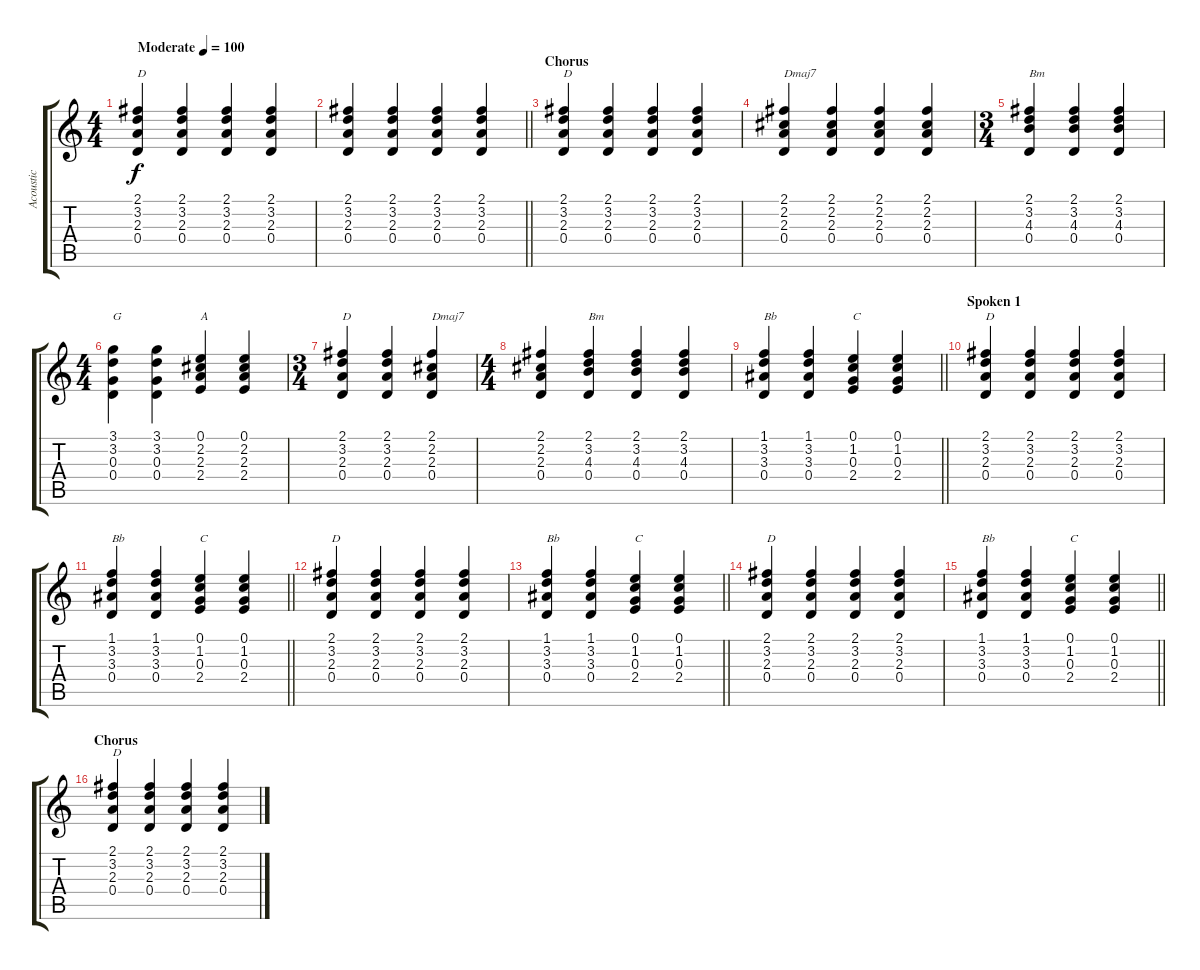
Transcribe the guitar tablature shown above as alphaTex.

\track ("Acoustic" "Acoustic") {instrument acousticguitarsteel}
\staff {score tabs}
\tuning (E4 B3 G3 D3 A2 E2) {hide}
\ts (4 4)
\tempo (100 "Moderate")
\clef g2
\ks c
(2.1 3.2 2.3 0.4).4{txt "D" dy f instrument acousticguitarsteel} (2.1 3.2 2.3 0.4).4 (2.1 3.2 2.3 0.4).4 (2.1 3.2 2.3 0.4).4 |
\barLineRight lightlight
(2.1 3.2 2.3 0.4).4 (2.1 3.2 2.3 0.4).4 (2.1 3.2 2.3 0.4).4 (2.1 3.2 2.3 0.4).4 |
\section ("" "Chorus")
(2.1 3.2 2.3 0.4).4{txt "D"} (2.1 3.2 2.3 0.4).4 (2.1 3.2 2.3 0.4).4 (2.1 3.2 2.3 0.4).4 |
(2.1 2.2 2.3 0.4).4{txt "Dmaj7"} (2.1 2.2 2.3 0.4).4 (2.1 2.2 2.3 0.4).4 (2.1 2.2 2.3 0.4).4 |
\ts (3 4)
(2.1 3.2 4.3 0.4).4{txt "Bm"} (2.1 3.2 4.3 0.4).4 (2.1 3.2 4.3 0.4).4 |
\ts (4 4)
(3.1 3.2 0.3 0.4).4{txt "G"} (3.1 3.2 0.3 0.4).4 (0.1 2.2 2.3 2.4).4{txt "A"} (0.1 2.2 2.3 2.4).4 |
\ts (3 4)
(2.1 3.2 2.3 0.4).4{txt "D"} (2.1 3.2 2.3 0.4).4 (2.1 2.2 2.3 0.4).4{txt "Dmaj7"} |
\ts (4 4)
(2.1 2.2 2.3 0.4).4 (2.1 3.2 4.3 0.4).4{txt "Bm"} (2.1 3.2 4.3 0.4).4 (2.1 3.2 4.3 0.4).4 |
\barLineRight lightlight
(1.1 3.2 3.3 0.4).4{txt "Bb"} (1.1 3.2 3.3 0.4).4 (0.1 1.2 0.3 2.4).4{txt "C"} (0.1 1.2 0.3 2.4).4 |
\section ("" "Spoken 1")
(2.1 3.2 2.3 0.4).4{txt "D"} (2.1 3.2 2.3 0.4).4 (2.1 3.2 2.3 0.4).4 (2.1 3.2 2.3 0.4).4 |
\barLineRight lightlight
(1.1 3.2 3.3 0.4).4{txt "Bb"} (1.1 3.2 3.3 0.4).4 (0.1 1.2 0.3 2.4).4{txt "C"} (0.1 1.2 0.3 2.4).4 |
(2.1 3.2 2.3 0.4).4{txt "D"} (2.1 3.2 2.3 0.4).4 (2.1 3.2 2.3 0.4).4 (2.1 3.2 2.3 0.4).4 |
\barLineRight lightlight
(1.1 3.2 3.3 0.4).4{txt "Bb"} (1.1 3.2 3.3 0.4).4 (0.1 1.2 0.3 2.4).4{txt "C"} (0.1 1.2 0.3 2.4).4 |
(2.1 3.2 2.3 0.4).4{txt "D"} (2.1 3.2 2.3 0.4).4 (2.1 3.2 2.3 0.4).4 (2.1 3.2 2.3 0.4).4 |
\barLineRight lightlight
(1.1 3.2 3.3 0.4).4{txt "Bb"} (1.1 3.2 3.3 0.4).4 (0.1 1.2 0.3 2.4).4{txt "C"} (0.1 1.2 0.3 2.4).4 |
\section ("" "Chorus")
(2.1 3.2 2.3 0.4).4{txt "D"} (2.1 3.2 2.3 0.4).4 (2.1 3.2 2.3 0.4).4 (2.1 3.2 2.3 0.4).4
